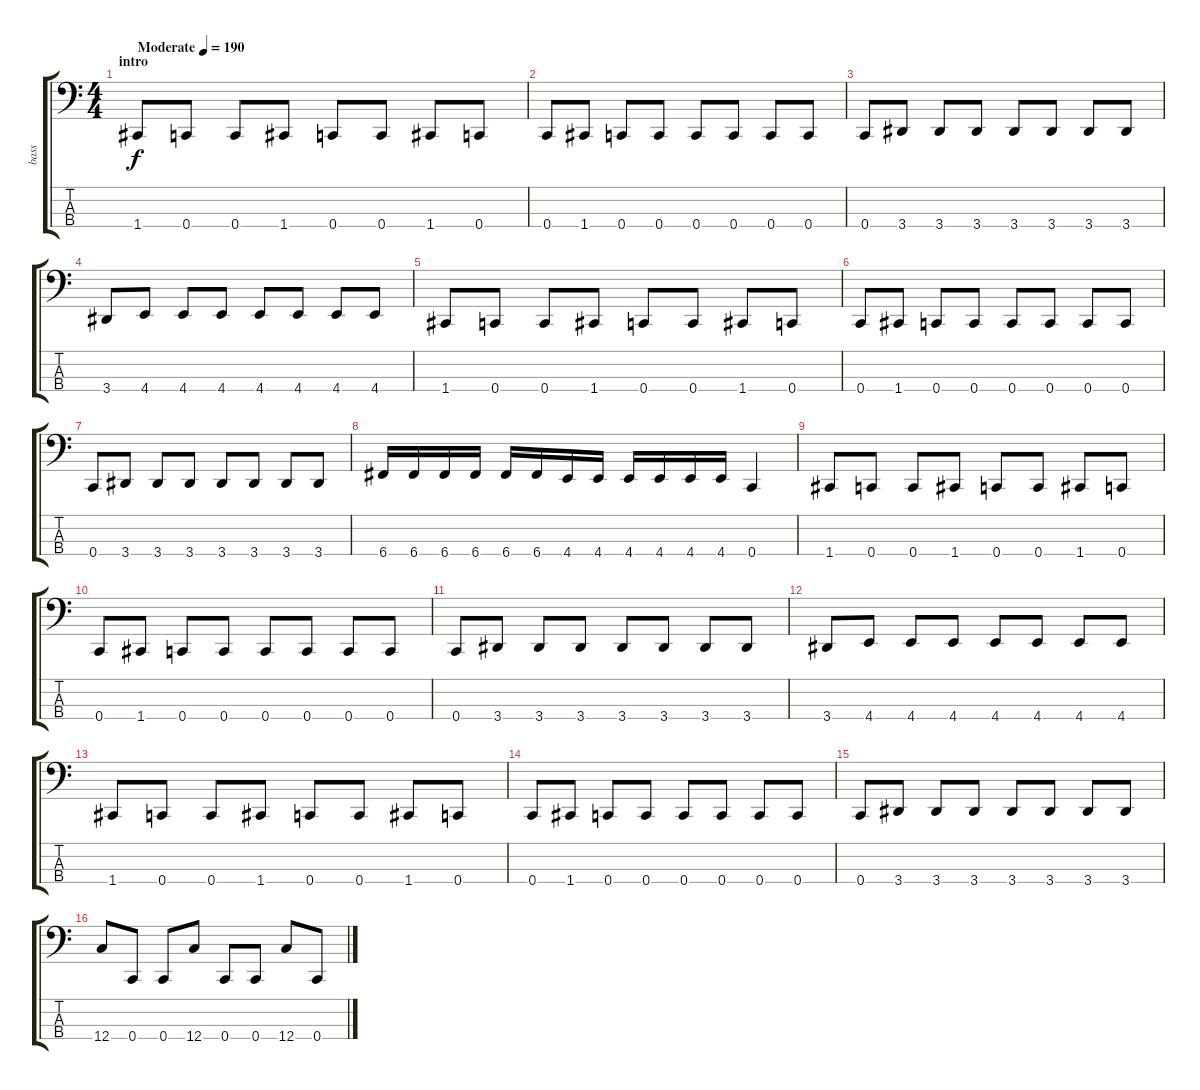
\track ("bass" "bass") {instrument electricbasspick}
\staff {score tabs}
\tuning (F2 C2 G1 C1) {hide}
\ts (4 4)
\section ("" "intro")
\tempo (190 "Moderate")
\clef f4
\ks c
1.4.8{dy f instrument electricbasspick} 0.4.8 0.4.8 1.4.8 0.4.8 0.4.8 1.4.8 0.4.8 |
0.4.8 1.4.8 0.4.8 0.4.8 0.4.8 0.4.8 0.4.8 0.4.8 |
0.4.8 3.4.8 3.4.8 3.4.8 3.4.8 3.4.8 3.4.8 3.4.8 |
3.4.8 4.4.8 4.4.8 4.4.8 4.4.8 4.4.8 4.4.8 4.4.8 |
1.4.8 0.4.8 0.4.8 1.4.8 0.4.8 0.4.8 1.4.8 0.4.8 |
0.4.8 1.4.8 0.4.8 0.4.8 0.4.8 0.4.8 0.4.8 0.4.8 |
0.4.8 3.4.8 3.4.8 3.4.8 3.4.8 3.4.8 3.4.8 3.4.8 |
6.4.16 6.4.16 6.4.16 6.4.16 6.4.16 6.4.16 4.4.16 4.4.16 4.4.16 4.4.16 4.4.16 4.4.16 0.4.4 |
1.4.8 0.4.8 0.4.8 1.4.8 0.4.8 0.4.8 1.4.8 0.4.8 |
0.4.8 1.4.8 0.4.8 0.4.8 0.4.8 0.4.8 0.4.8 0.4.8 |
0.4.8 3.4.8 3.4.8 3.4.8 3.4.8 3.4.8 3.4.8 3.4.8 |
3.4.8 4.4.8 4.4.8 4.4.8 4.4.8 4.4.8 4.4.8 4.4.8 |
1.4.8 0.4.8 0.4.8 1.4.8 0.4.8 0.4.8 1.4.8 0.4.8 |
0.4.8 1.4.8 0.4.8 0.4.8 0.4.8 0.4.8 0.4.8 0.4.8 |
0.4.8 3.4.8 3.4.8 3.4.8 3.4.8 3.4.8 3.4.8 3.4.8 |
12.4.8 0.4.8 0.4.8 12.4.8 0.4.8 0.4.8 12.4.8 0.4.8
